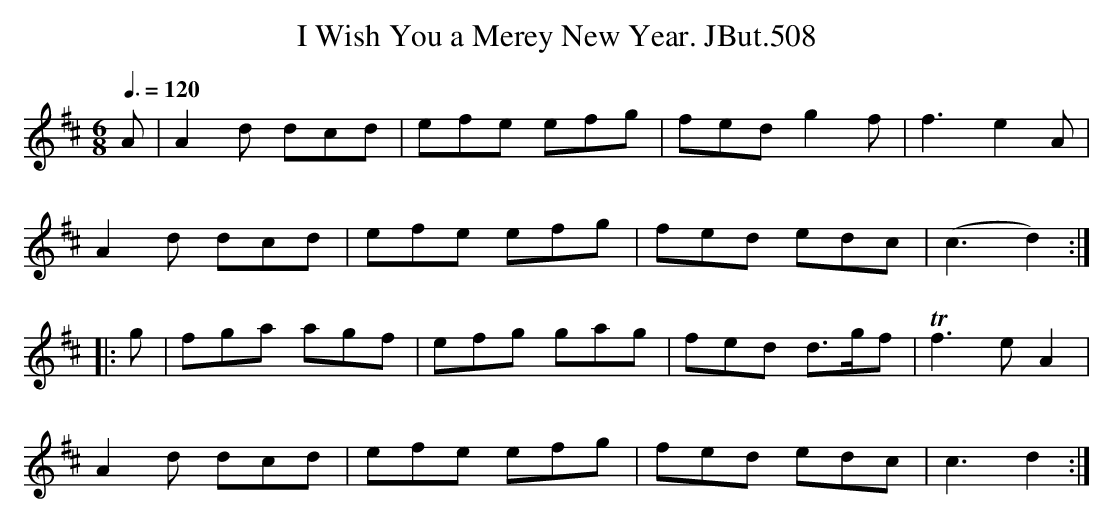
X:1
T:I Wish You a Merey New Year. JBut.508
M:6/8
L:1/8
Q:3/8=120
K:D
A|A2d dcd|efe efg|fed g2f|f3e2A|
A2d dcd|efe efg|fed edc|(c3d2):|
|:g|fga agf|efg gag|fed d>gf|Tf3eA2|
A2d dcd|efe efg|fed edc|c3d2:|
